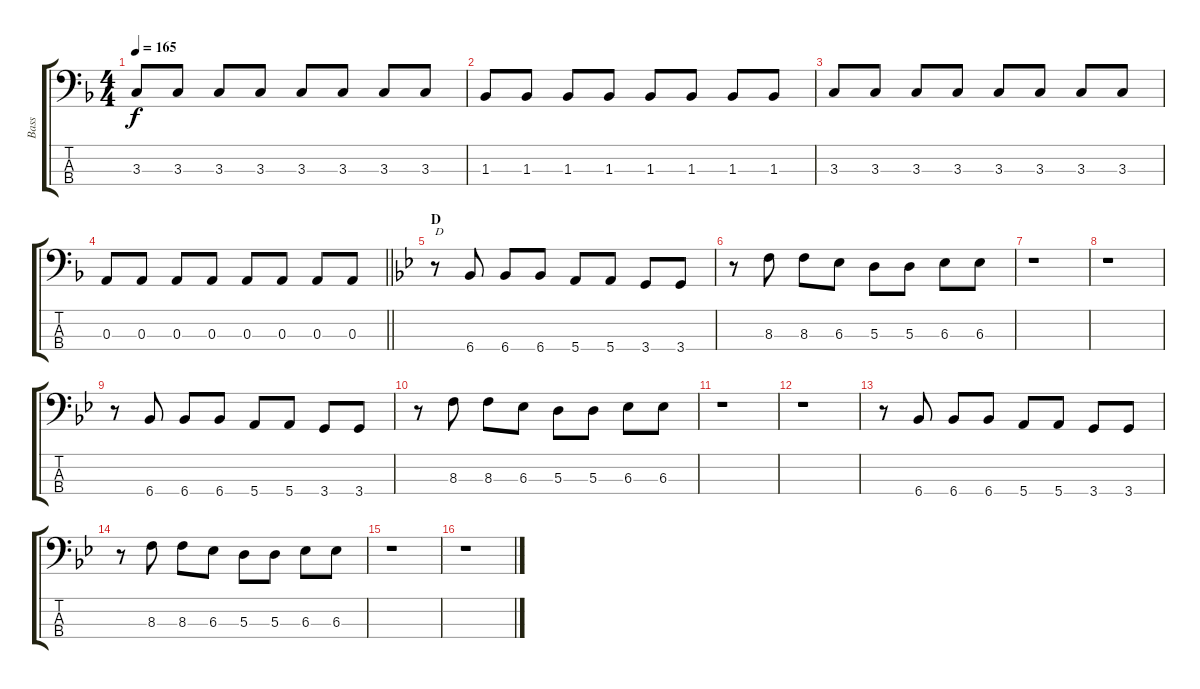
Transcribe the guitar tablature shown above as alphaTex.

\track ("Bass" "Bass") {instrument electricbasspick}
\staff {score tabs}
\tuning (G2 D2 A1 E1) {hide}
\ts (4 4)
\tempo 165
\clef f4
\ks f
3.3.8{dy f} 3.3.8 3.3.8 3.3.8 3.3.8 3.3.8 3.3.8 3.3.8 |
1.3.8 1.3.8 1.3.8 1.3.8 1.3.8 1.3.8 1.3.8 1.3.8 |
3.3.8 3.3.8 3.3.8 3.3.8 3.3.8 3.3.8 3.3.8 3.3.8 |
\barLineRight lightlight
0.3.8 0.3.8 0.3.8 0.3.8 0.3.8 0.3.8 0.3.8 0.3.8 |
\section ("" "D")
\ks bb
r.8{txt "D"} 6.4.8 6.4.8 6.4.8 5.4.8 5.4.8 3.4.8 3.4.8 |
r.8 8.3.8 8.3.8 6.3.8 5.3.8 5.3.8 6.3.8 6.3.8 |
r.1 |
r.1 |
r.8 6.4.8 6.4.8 6.4.8 5.4.8 5.4.8 3.4.8 3.4.8 |
r.8 8.3.8 8.3.8 6.3.8 5.3.8 5.3.8 6.3.8 6.3.8 |
r.1 |
r.1 |
r.8 6.4.8 6.4.8 6.4.8 5.4.8 5.4.8 3.4.8 3.4.8 |
r.8 8.3.8 8.3.8 6.3.8 5.3.8 5.3.8 6.3.8 6.3.8 |
r.1 |
r.1
